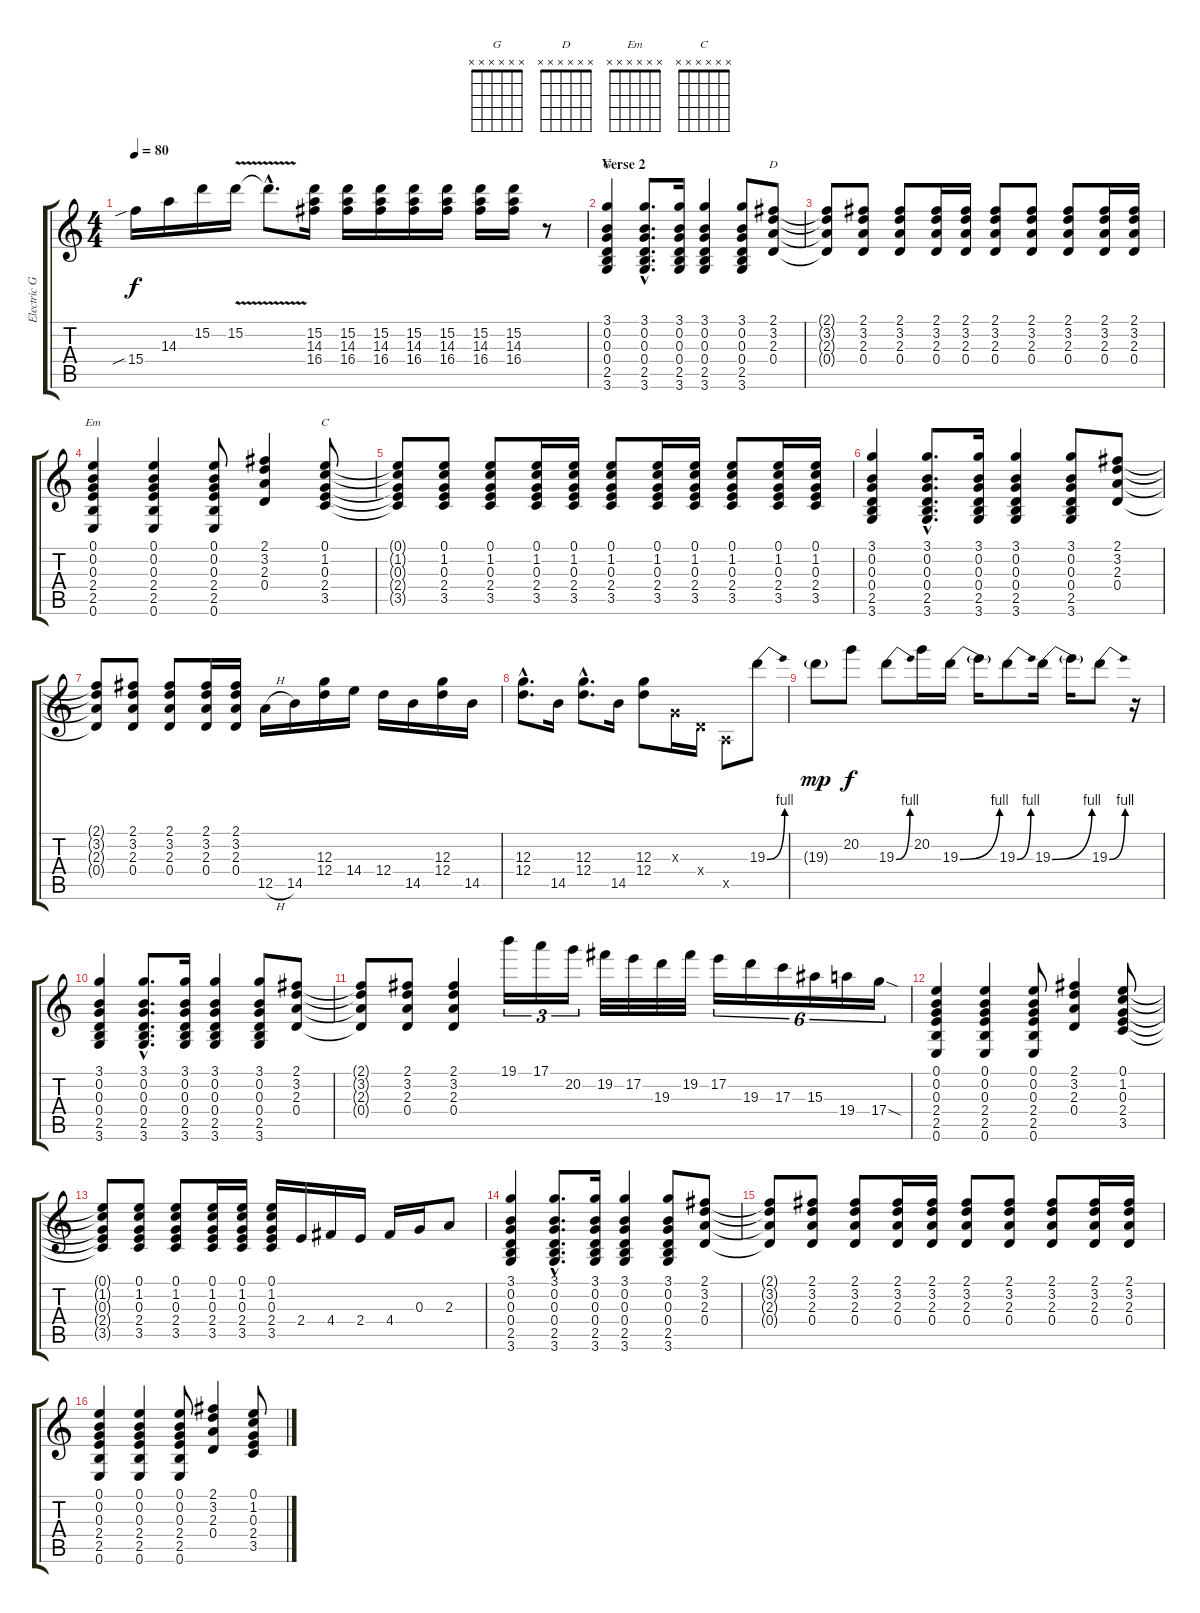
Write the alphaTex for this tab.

\track ("Electric Guitar (W/dist)" "Electric G") {instrument distortionguitar}
\staff {score tabs}
\tuning (E4 B3 G3 D3 A2 E2) {hide}
\chord ("G" x x x x x x) {firstfret 0}
\chord ("D" x x x x x x) {firstfret 0}
\chord ("Em" x x x x x x) {firstfret 0}
\chord ("C" x x x x x x) {firstfret 0}
\ts (4 4)
\tempo 80
\clef g2
\ks c
15.4{sib}.16{dy f} 14.3.16 15.2.16 15.2{v}.16 15.2{hac t}.8{d} (15.2 14.3 16.4).16 (15.2 14.3 16.4).16 (15.2 14.3 16.4).16 (15.2 14.3 16.4).16 (15.2 14.3 16.4).16 (15.2 14.3 16.4).16 (15.2 14.3 16.4).16 r.8 |
\section ("" "Verse 2")
(3.1 0.2 0.3 0.4 2.5 3.6).4{ch "G"} (3.1{hac} 0.2{hac} 0.3{hac} 0.4{hac} 2.5{hac} 3.6{hac}).8{d} (3.1 0.2 0.3 0.4 2.5 3.6).16 (3.1 0.2 0.3 0.4 2.5 3.6).4 (3.1 0.2 0.3 0.4 2.5 3.6).8 (2.1 3.2 2.3 0.4).8{ch "D"} |
(2.1{t} 3.2{t} 2.3{t} 0.4{t}).8 (2.1 3.2 2.3 0.4).8 (2.1 3.2 2.3 0.4).8 (2.1 3.2 2.3 0.4).16 (2.1 3.2 2.3 0.4).16 (2.1 3.2 2.3 0.4).8 (2.1 3.2 2.3 0.4).8 (2.1 3.2 2.3 0.4).8 (2.1 3.2 2.3 0.4).16 (2.1 3.2 2.3 0.4).16 |
(0.1 0.2 0.3 2.4 2.5 0.6).4{ch "Em"} (0.1 0.2 0.3 2.4 2.5 0.6).4 (0.1 0.2 0.3 2.4 2.5 0.6).8 (2.1 3.2 2.3 0.4).4 (0.1 1.2 0.3 2.4 3.5).8{ch "C"} |
(0.1{t} 1.2{t} 0.3{t} 2.4{t} 3.5{t}).8 (0.1 1.2 0.3 2.4 3.5).8 (0.1 1.2 0.3 2.4 3.5).8 (0.1 1.2 0.3 2.4 3.5).16 (0.1 1.2 0.3 2.4 3.5).16 (0.1 1.2 0.3 2.4 3.5).8 (0.1 1.2 0.3 2.4 3.5).16 (0.1 1.2 0.3 2.4 3.5).16 (0.1 1.2 0.3 2.4 3.5).8 (0.1 1.2 0.3 2.4 3.5).16 (0.1 1.2 0.3 2.4 3.5).16 |
(3.1 0.2 0.3 0.4 2.5 3.6).4 (3.1{hac} 0.2{hac} 0.3{hac} 0.4{hac} 2.5{hac} 3.6{hac}).8{d} (3.1 0.2 0.3 0.4 2.5 3.6).16 (3.1 0.2 0.3 0.4 2.5 3.6).4 (3.1 0.2 0.3 0.4 2.5 3.6).8 (2.1 3.2 2.3 0.4).8 |
(2.1{t} 3.2{t} 2.3{t} 0.4{t}).8 (2.1 3.2 2.3 0.4).8 (2.1 3.2 2.3 0.4).8 (2.1 3.2 2.3 0.4).16 (2.1 3.2 2.3 0.4).16 12.5{h}.16 14.5.16 (12.3 12.4).16 14.4.16 12.4.16 14.5.16 (12.3 12.4).16 14.5.16 |
(12.3{hac} 12.4{hac}).8{d} 14.5.16 (12.3{hac} 12.4{hac}).8{d} 14.5.16 (12.3 12.4).8 0.3{x}.16 0.4{x}.16 0.5{x}.8 19.3{be (bend 0 0 60 4)}.8 |
19.3{g}.8{dy mp} 20.2.8{dy f} 19.3{be (bend 0 0 60 4)}.8 20.2.16 19.3{be (bend 0 0 60 4)}.16 19.3{t}.16 19.3{be (bend 0 0 60 4)}.8 19.3{be (bend 0 0 60 4)}.16 19.3{t}.16 19.3{be (bend 0 0 60 4)}.8 r.16 |
(3.1 0.2 0.3 0.4 2.5 3.6).4 (3.1{hac} 0.2{hac} 0.3{hac} 0.4{hac} 2.5{hac} 3.6{hac}).8{d} (3.1 0.2 0.3 0.4 2.5 3.6).16 (3.1 0.2 0.3 0.4 2.5 3.6).4 (3.1 0.2 0.3 0.4 2.5 3.6).8 (2.1 3.2 2.3 0.4).8 |
(2.1{t} 3.2{t} 2.3{t} 0.4{t}).8 (2.1 3.2 2.3 0.4).8 (2.1 3.2 2.3 0.4).4 19.1.16{tu (3 2)} 17.1.16{tu (3 2)} 20.2.16{tu (3 2)} 19.2.32 17.2.32 19.3.32 19.2.32 17.2.16{tu (6 4)} 19.3.16{tu (6 4)} 17.3.16{tu (6 4)} 15.3.16{tu (6 4)} 19.4.16{tu (6 4)} 17.4{sod}.16{tu (6 4)} |
(0.1 0.2 0.3 2.4 2.5 0.6).4 (0.1 0.2 0.3 2.4 2.5 0.6).4 (0.1 0.2 0.3 2.4 2.5 0.6).8 (2.1 3.2 2.3 0.4).4 (0.1 1.2 0.3 2.4 3.5).8 |
(0.1{t} 1.2{t} 0.3{t} 2.4{t} 3.5{t}).8 (0.1 1.2 0.3 2.4 3.5).8 (0.1 1.2 0.3 2.4 3.5).8 (0.1 1.2 0.3 2.4 3.5).16 (0.1 1.2 0.3 2.4 3.5).16 (0.1 1.2 0.3 2.4 3.5).16 2.4.16 4.4.16 2.4.16 4.4.16 0.3.16 2.3.8 |
(3.1 0.2 0.3 0.4 2.5 3.6).4 (3.1{hac} 0.2{hac} 0.3{hac} 0.4{hac} 2.5{hac} 3.6{hac}).8{d} (3.1 0.2 0.3 0.4 2.5 3.6).16 (3.1 0.2 0.3 0.4 2.5 3.6).4 (3.1 0.2 0.3 0.4 2.5 3.6).8 (2.1 3.2 2.3 0.4).8 |
(2.1{t} 3.2{t} 2.3{t} 0.4{t}).8 (2.1 3.2 2.3 0.4).8 (2.1 3.2 2.3 0.4).8 (2.1 3.2 2.3 0.4).16 (2.1 3.2 2.3 0.4).16 (2.1 3.2 2.3 0.4).8 (2.1 3.2 2.3 0.4).8 (2.1 3.2 2.3 0.4).8 (2.1 3.2 2.3 0.4).16 (2.1 3.2 2.3 0.4).16 |
(0.1 0.2 0.3 2.4 2.5 0.6).4 (0.1 0.2 0.3 2.4 2.5 0.6).4 (0.1 0.2 0.3 2.4 2.5 0.6).8 (2.1 3.2 2.3 0.4).4 (0.1 1.2 0.3 2.4 3.5).8
